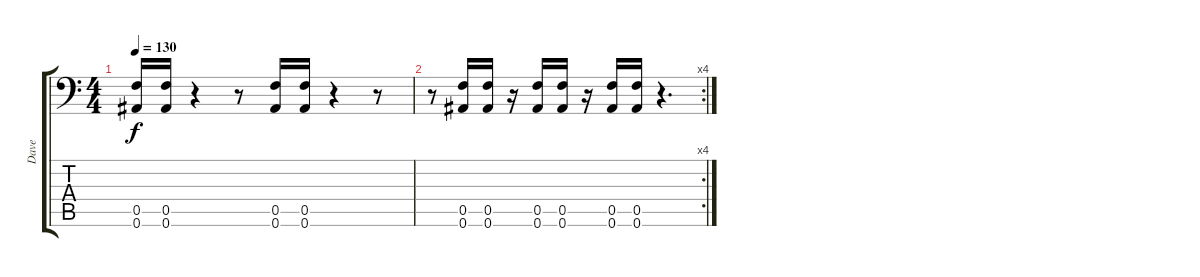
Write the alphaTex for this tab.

\track ("Dave" "Dave") {instrument distortionguitar}
\staff {score tabs}
\tuning (C4 G3 Eb3 Bb2 F2 Bb1) {hide}
\ts (4 4)
\tempo 130
\clef f4
\ks c
(0.5 0.6).16{dy f} (0.5 0.6).16 r.4 r.8 (0.5 0.6).16 (0.5 0.6).16 r.4 r.8 |
\rc 4
r.8 (0.5 0.6).16 (0.5 0.6).16 r.16 (0.5 0.6).16 (0.5 0.6).16 r.16 (0.5 0.6).16 (0.5 0.6).16 r.4{d}
